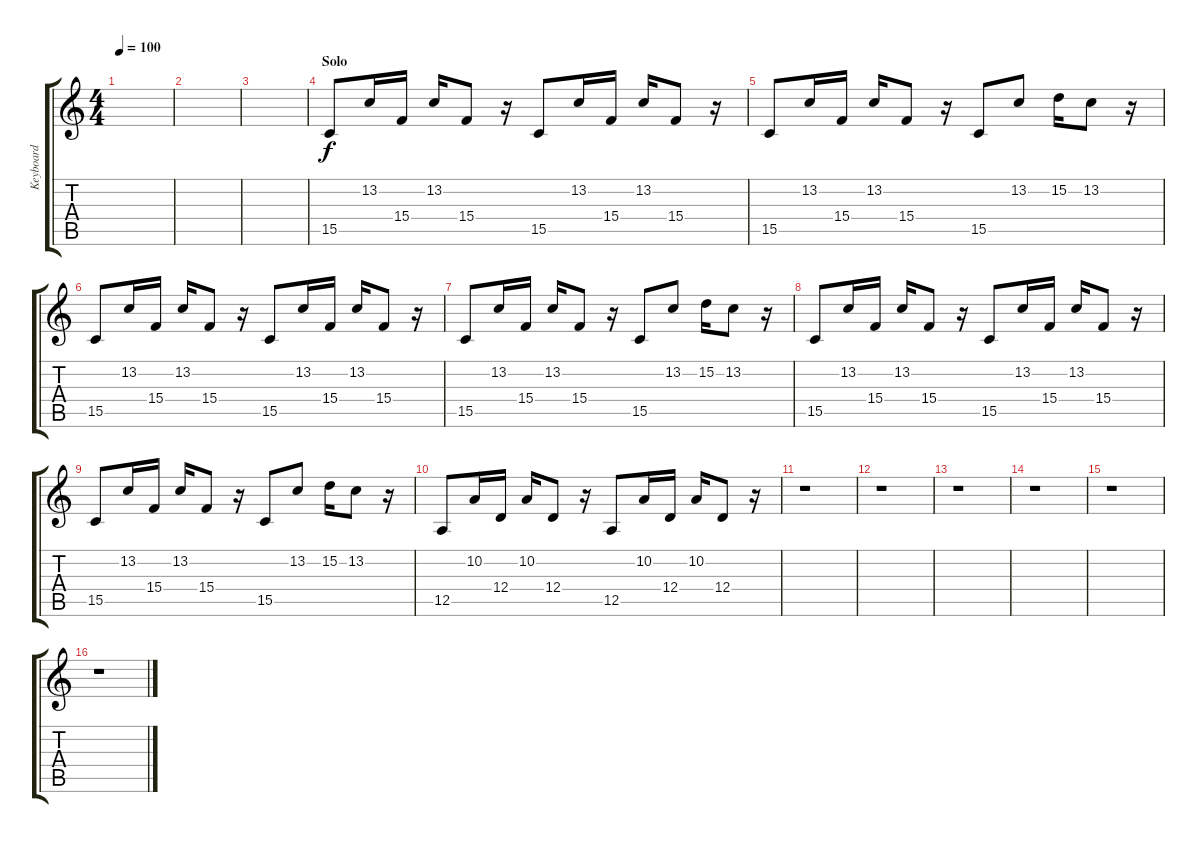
\track ("Keyboard" "Keyboard") {instrument fx1rain}
\staff {score tabs}
\tuning (E4 B3 G3 D3 A2 E2) {hide}
\ts (4 4)
\tempo 100
\clef g2
\ks c
|
|
|
\section ("" "Solo")
15.5.8 13.2.16 15.4.16 13.2.16 15.4.8 r.16 15.5.8 13.2.16 15.4.16 13.2.16 15.4.8 r.16 |
15.5.8 13.2.16 15.4.16 13.2.16 15.4.8 r.16 15.5.8 13.2.8 15.2.16 13.2.8 r.16 |
15.5.8 13.2.16 15.4.16 13.2.16 15.4.8 r.16 15.5.8 13.2.16 15.4.16 13.2.16 15.4.8 r.16 |
15.5.8 13.2.16 15.4.16 13.2.16 15.4.8 r.16 15.5.8 13.2.8 15.2.16 13.2.8 r.16 |
15.5.8 13.2.16 15.4.16 13.2.16 15.4.8 r.16 15.5.8 13.2.16 15.4.16 13.2.16 15.4.8 r.16 |
15.5.8 13.2.16 15.4.16 13.2.16 15.4.8 r.16 15.5.8 13.2.8 15.2.16 13.2.8 r.16 |
12.5.8 10.2.16 12.4.16 10.2.16 12.4.8 r.16 12.5.8 10.2.16 12.4.16 10.2.16 12.4.8 r.16 |
r.1 |
r.1 |
r.1 |
r.1 |
r.1 |
r.1
